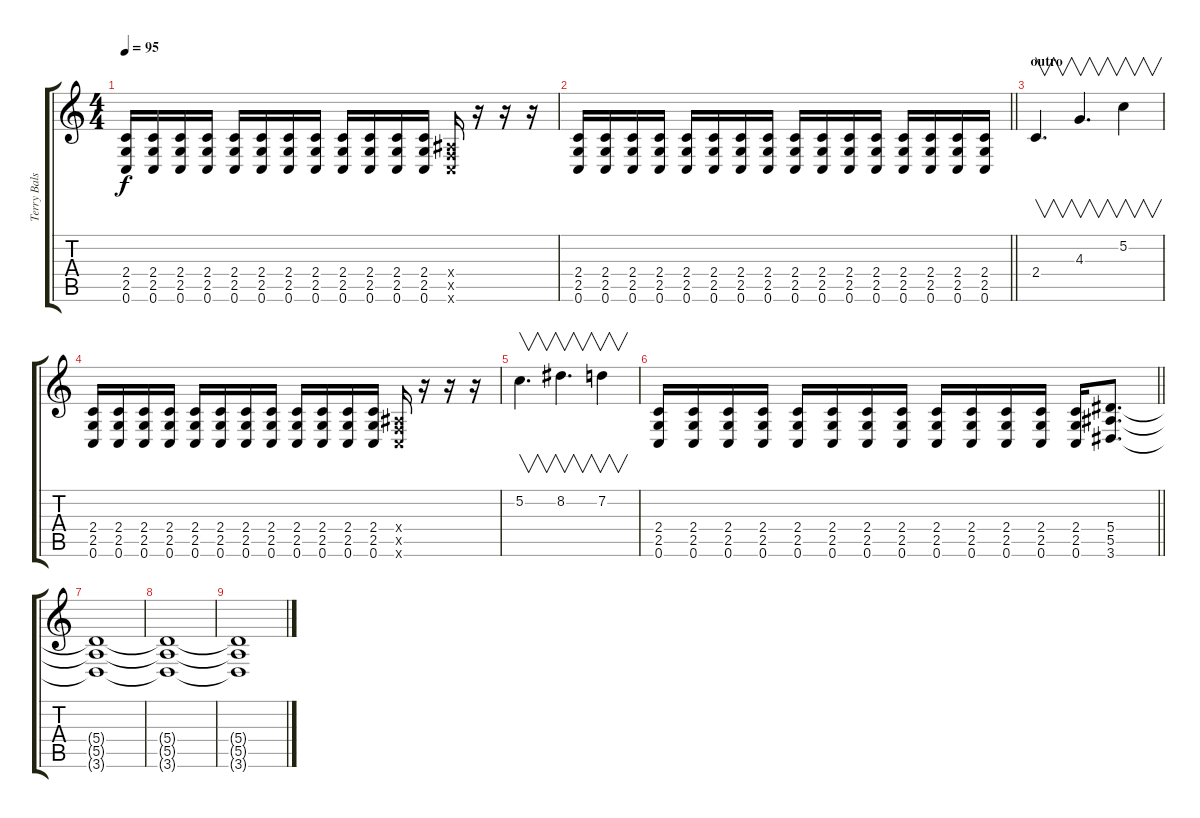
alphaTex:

\track ("Terry Balsamo" "Terry Bals") {instrument overdrivenguitar}
\staff {score tabs}
\tuning (C4 G3 Eb3 Bb2 F2 C2) {hide}
\ts (4 4)
\tempo 95
\clef g2
\ks c
(2.4 2.5 0.6).16{dy f} (2.4 2.5 0.6).16 (2.4 2.5 0.6).16 (2.4 2.5 0.6).16 (2.4 2.5 0.6).16 (2.4 2.5 0.6).16 (2.4 2.5 0.6).16 (2.4 2.5 0.6).16 (2.4 2.5 0.6).16 (2.4 2.5 0.6).16 (2.4 2.5 0.6).16 (2.4 2.5 0.6).16 (0.4{x} 0.5{x} 0.6{x}).16 r.16 r.16 r.16 |
\barLineRight lightlight
(2.4 2.5 0.6).16 (2.4 2.5 0.6).16 (2.4 2.5 0.6).16 (2.4 2.5 0.6).16 (2.4 2.5 0.6).16 (2.4 2.5 0.6).16 (2.4 2.5 0.6).16 (2.4 2.5 0.6).16 (2.4 2.5 0.6).16 (2.4 2.5 0.6).16 (2.4 2.5 0.6).16 (2.4 2.5 0.6).16 (2.4 2.5 0.6).16 (2.4 2.5 0.6).16 (2.4 2.5 0.6).16 (2.4 2.5 0.6).16 |
\section ("" "outro")
2.4.4{v d volume 16 balance 16} 4.3.4{v d} 5.2.4{v} |
(2.4 2.5 0.6).16 (2.4 2.5 0.6).16 (2.4 2.5 0.6).16 (2.4 2.5 0.6).16 (2.4 2.5 0.6).16 (2.4 2.5 0.6).16 (2.4 2.5 0.6).16 (2.4 2.5 0.6).16 (2.4 2.5 0.6).16 (2.4 2.5 0.6).16 (2.4 2.5 0.6).16 (2.4 2.5 0.6).16 (0.4{x} 0.5{x} 0.6{x}).16 r.16 r.16 r.16 |
5.2.4{v d} 8.2.4{v d} 7.2.4{v} |
\barLineRight lightlight
(2.4 2.5 0.6).16 (2.4 2.5 0.6).16 (2.4 2.5 0.6).16 (2.4 2.5 0.6).16 (2.4 2.5 0.6).16 (2.4 2.5 0.6).16 (2.4 2.5 0.6).16 (2.4 2.5 0.6).16 (2.4 2.5 0.6).16 (2.4 2.5 0.6).16 (2.4 2.5 0.6).16 (2.4 2.5 0.6).16 (2.4 2.5 0.6).16 (5.4 5.5 3.6).8{d} |
(5.4{t} 5.5{t} 3.6{t}).1 |
(5.4{t} 5.5{t} 3.6{t}).1 |
(5.4{t} 5.5{t} 3.6{t}).1
